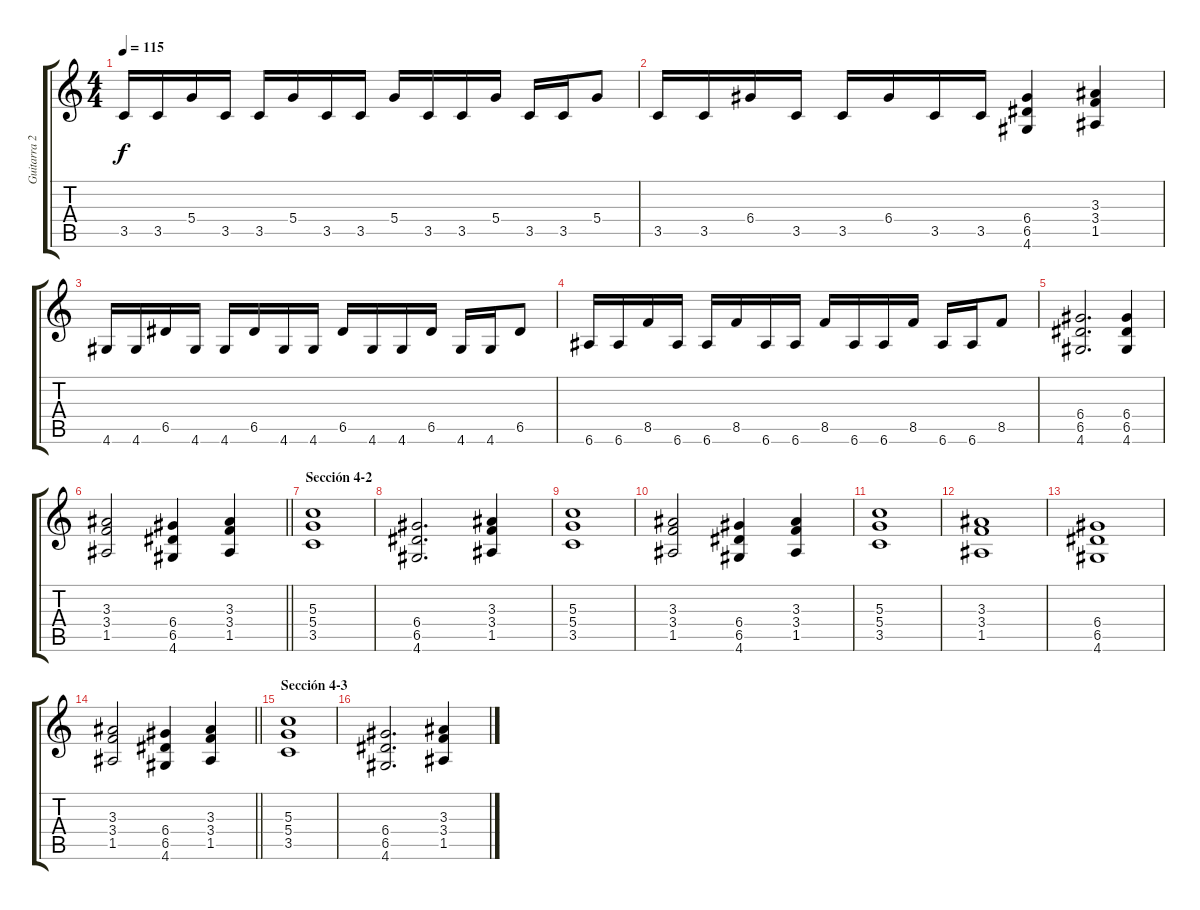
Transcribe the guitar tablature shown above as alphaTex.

\track ("Guitarra 2" "Guitarra 2") {instrument overdrivenguitar}
\staff {score tabs}
\tuning (E4 B3 G3 D3 A2 E2) {hide}
\ts (4 4)
\tempo 115
\clef g2
\ks c
3.5.16{dy f} 3.5.16 5.4.16 3.5.16 3.5.16 5.4.16 3.5.16 3.5.16 5.4.16 3.5.16 3.5.16 5.4.16 3.5.16 3.5.16 5.4.8 |
3.5.16 3.5.16 6.4.16 3.5.16 3.5.16 6.4.16 3.5.16 3.5.16 (6.4 6.5 4.6).4 (3.3 3.4 1.5).4 |
4.6.16 4.6.16 6.5.16 4.6.16 4.6.16 6.5.16 4.6.16 4.6.16 6.5.16 4.6.16 4.6.16 6.5.16 4.6.16 4.6.16 6.5.8 |
6.6.16 6.6.16 8.5.16 6.6.16 6.6.16 8.5.16 6.6.16 6.6.16 8.5.16 6.6.16 6.6.16 8.5.16 6.6.16 6.6.16 8.5.8 |
(6.4 6.5 4.6).2{d} (6.4 6.5 4.6).4 |
\barLineRight lightlight
(3.3 3.4 1.5).2 (6.4 6.5 4.6).4 (3.3 3.4 1.5).4 |
\section ("" "Sección 4-2")
(5.3 5.4 3.5).1 |
(6.4 6.5 4.6).2{d} (3.3 3.4 1.5).4 |
(5.3 5.4 3.5).1 |
(3.3 3.4 1.5).2 (6.4 6.5 4.6).4 (3.3 3.4 1.5).4 |
(5.3 5.4 3.5).1 |
(3.3 3.4 1.5).1 |
(6.4 6.5 4.6).1 |
\barLineRight lightlight
(3.3 3.4 1.5).2 (6.4 6.5 4.6).4 (3.3 3.4 1.5).4 |
\section ("" "Sección 4-3")
(5.3 5.4 3.5).1 |
(6.4 6.5 4.6).2{d} (3.3 3.4 1.5).4
